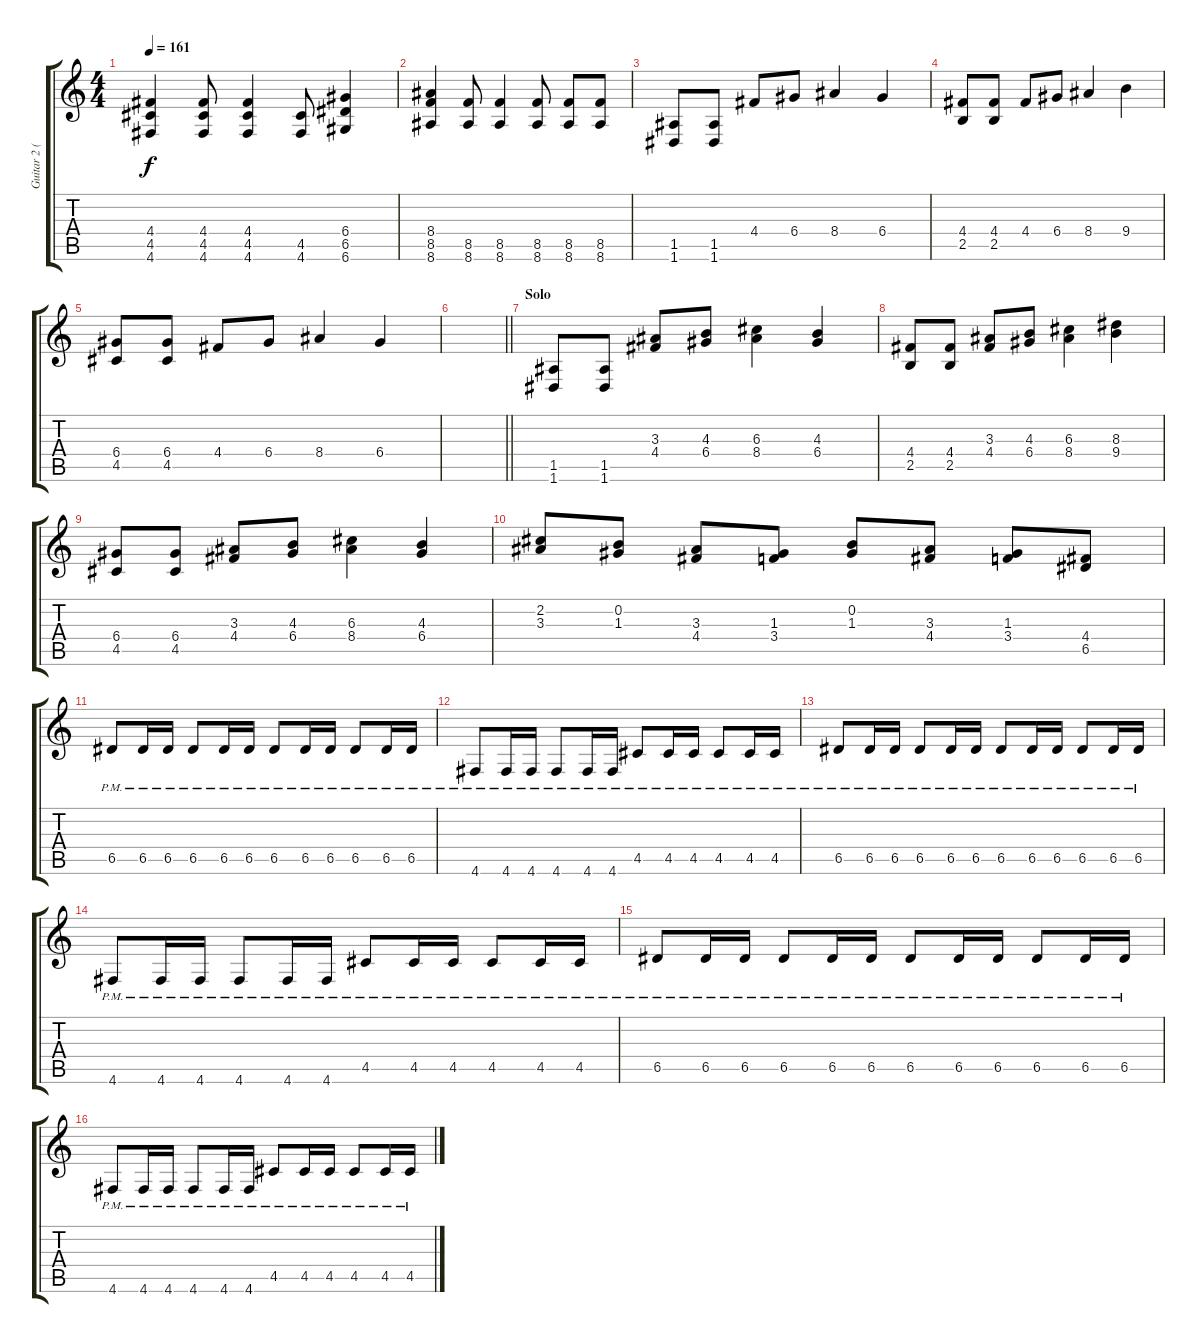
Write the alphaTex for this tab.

\track ("Guitar 2 (Rhythm)" "Guitar 2 (") {instrument overdrivenguitar}
\staff {score tabs}
\tuning (E4 B3 G3 D3 A2 D2) {hide}
\ts (4 4)
\tempo 161
\clef g2
\ks c
(4.4 4.5 4.6).4{dy f} (4.4 4.5 4.6).8 (4.4 4.5 4.6).4 (4.5 4.6).8 (6.4 6.5 6.6).4 |
(8.4 8.5 8.6).4 (8.5 8.6).8 (8.5 8.6).4 (8.5 8.6).8 (8.5 8.6).8 (8.5 8.6).8 |
(1.5 1.6).8 (1.5 1.6).8 4.4.8 6.4.8 8.4.4 6.4.4 |
(4.4 2.5).8 (4.4 2.5).8 4.4.8 6.4.8 8.4.4 9.4.4 |
(6.4 4.5).8 (6.4 4.5).8 4.4.8 6.4.8 8.4.4 6.4.4 |
\barLineRight lightlight
|
\section ("" "Solo")
(1.5 1.6).8 (1.5 1.6).8 (3.3 4.4).8 (4.3 6.4).8 (6.3 8.4).4 (4.3 6.4).4 |
(4.4 2.5).8 (4.4 2.5).8 (3.3 4.4).8 (4.3 6.4).8 (6.3 8.4).4 (8.3 9.4).4 |
(6.4 4.5).8 (6.4 4.5).8 (3.3 4.4).8 (4.3 6.4).8 (6.3 8.4).4 (4.3 6.4).4 |
(2.2 3.3).8 (0.2 1.3).8 (3.3 4.4).8 (1.3 3.4).8 (0.2 1.3).8 (3.3 4.4).8 (1.3 3.4).8 (4.4 6.5).8 |
6.5{pm}.8 6.5{pm}.16 6.5{pm}.16 6.5{pm}.8 6.5{pm}.16 6.5{pm}.16 6.5{pm}.8 6.5{pm}.16 6.5{pm}.16 6.5{pm}.8 6.5{pm}.16 6.5{pm}.16 |
4.6{pm}.8 4.6{pm}.16 4.6{pm}.16 4.6{pm}.8 4.6{pm}.16 4.6{pm}.16 4.5{pm}.8 4.5{pm}.16 4.5{pm}.16 4.5{pm}.8 4.5{pm}.16 4.5{pm}.16 |
6.5{pm}.8 6.5{pm}.16 6.5{pm}.16 6.5{pm}.8 6.5{pm}.16 6.5{pm}.16 6.5{pm}.8 6.5{pm}.16 6.5{pm}.16 6.5{pm}.8 6.5{pm}.16 6.5{pm}.16 |
4.6{pm}.8 4.6{pm}.16 4.6{pm}.16 4.6{pm}.8 4.6{pm}.16 4.6{pm}.16 4.5{pm}.8 4.5{pm}.16 4.5{pm}.16 4.5{pm}.8 4.5{pm}.16 4.5{pm}.16 |
6.5{pm}.8 6.5{pm}.16 6.5{pm}.16 6.5{pm}.8 6.5{pm}.16 6.5{pm}.16 6.5{pm}.8 6.5{pm}.16 6.5{pm}.16 6.5{pm}.8 6.5{pm}.16 6.5{pm}.16 |
4.6{pm}.8 4.6{pm}.16 4.6{pm}.16 4.6{pm}.8 4.6{pm}.16 4.6{pm}.16 4.5{pm}.8 4.5{pm}.16 4.5{pm}.16 4.5{pm}.8 4.5{pm}.16 4.5{pm}.16
